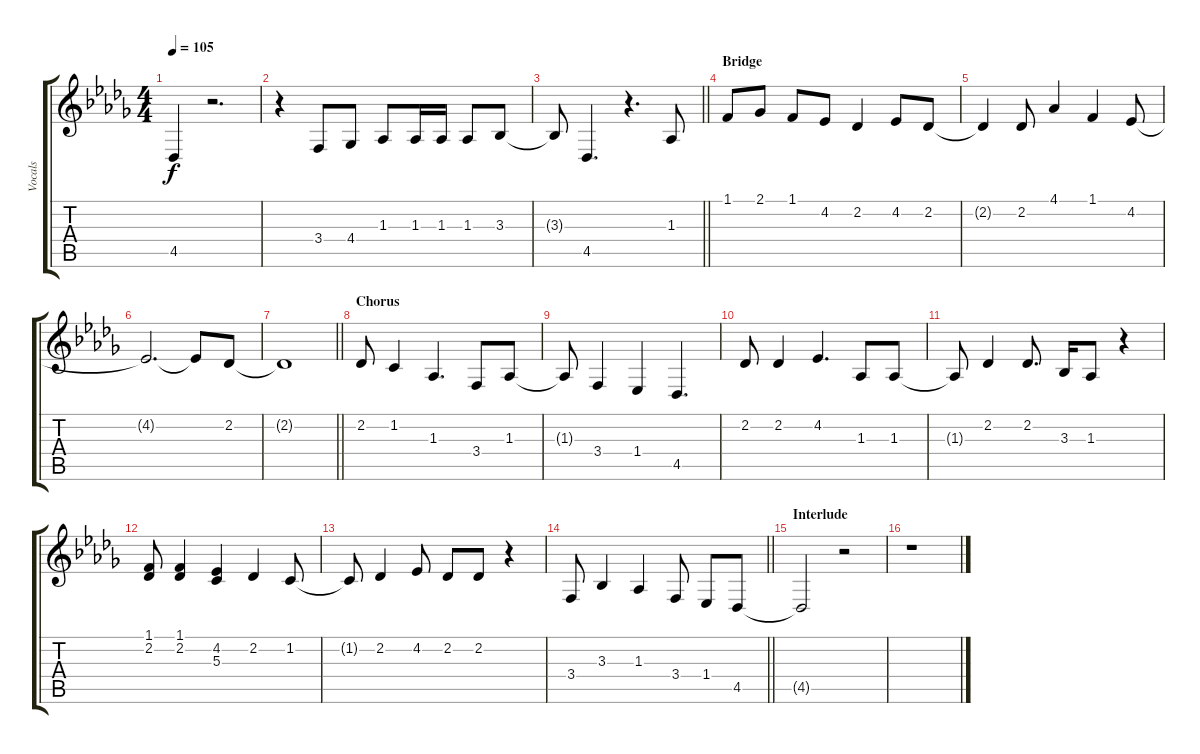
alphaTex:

\track ("Vocals" "Vocals") {instrument tenorsax}
\staff {score tabs}
\tuning (E4 B3 G3 D3 A2 E2) {hide}
\ts (4 4)
\tempo 105
\clef g2
\ks db
4.5{t}.4{dy f} r.2{d} |
r.4 3.4.8 4.4.8 1.3.8 1.3.16 1.3.16 1.3.8 3.3.8 |
\barLineRight lightlight
3.3{t}.8 4.5.4{d} r.4{d} 1.3.8 |
\section ("" "Bridge")
1.1.8 2.1.8 1.1.8 4.2.8 2.2.4 4.2.8 2.2.8 |
2.2{t}.4 2.2.8 4.1.4 1.1.4 4.2.8 |
4.2{t}.2{d} 4.2{t}.8 2.2.8 |
\barLineRight lightlight
2.2{t}.1 |
\section ("" "Chorus")
2.2.8 1.2.4 1.3.4{d} 3.4.8 1.3.8 |
1.3{t}.8 3.4.4 1.4.4 4.5.4{d} |
2.2.8 2.2.4 4.2.4{d} 1.3.8 1.3.8 |
1.3{t}.8 2.2.4 2.2.8{d} 3.3.16 1.3.8 r.4 |
(1.1 2.2).8 (1.1 2.2).4 (4.2 5.3).4 2.2.4 1.2.8 |
1.2{t}.8 2.2.4 4.2.8 2.2.8 2.2.8 r.4 |
\barLineRight lightlight
3.4.8 3.3.4 1.3.4 3.4.8 1.4.8 4.5.8 |
\section ("" "Interlude")
4.5{t}.2 r.2 |
r.1
